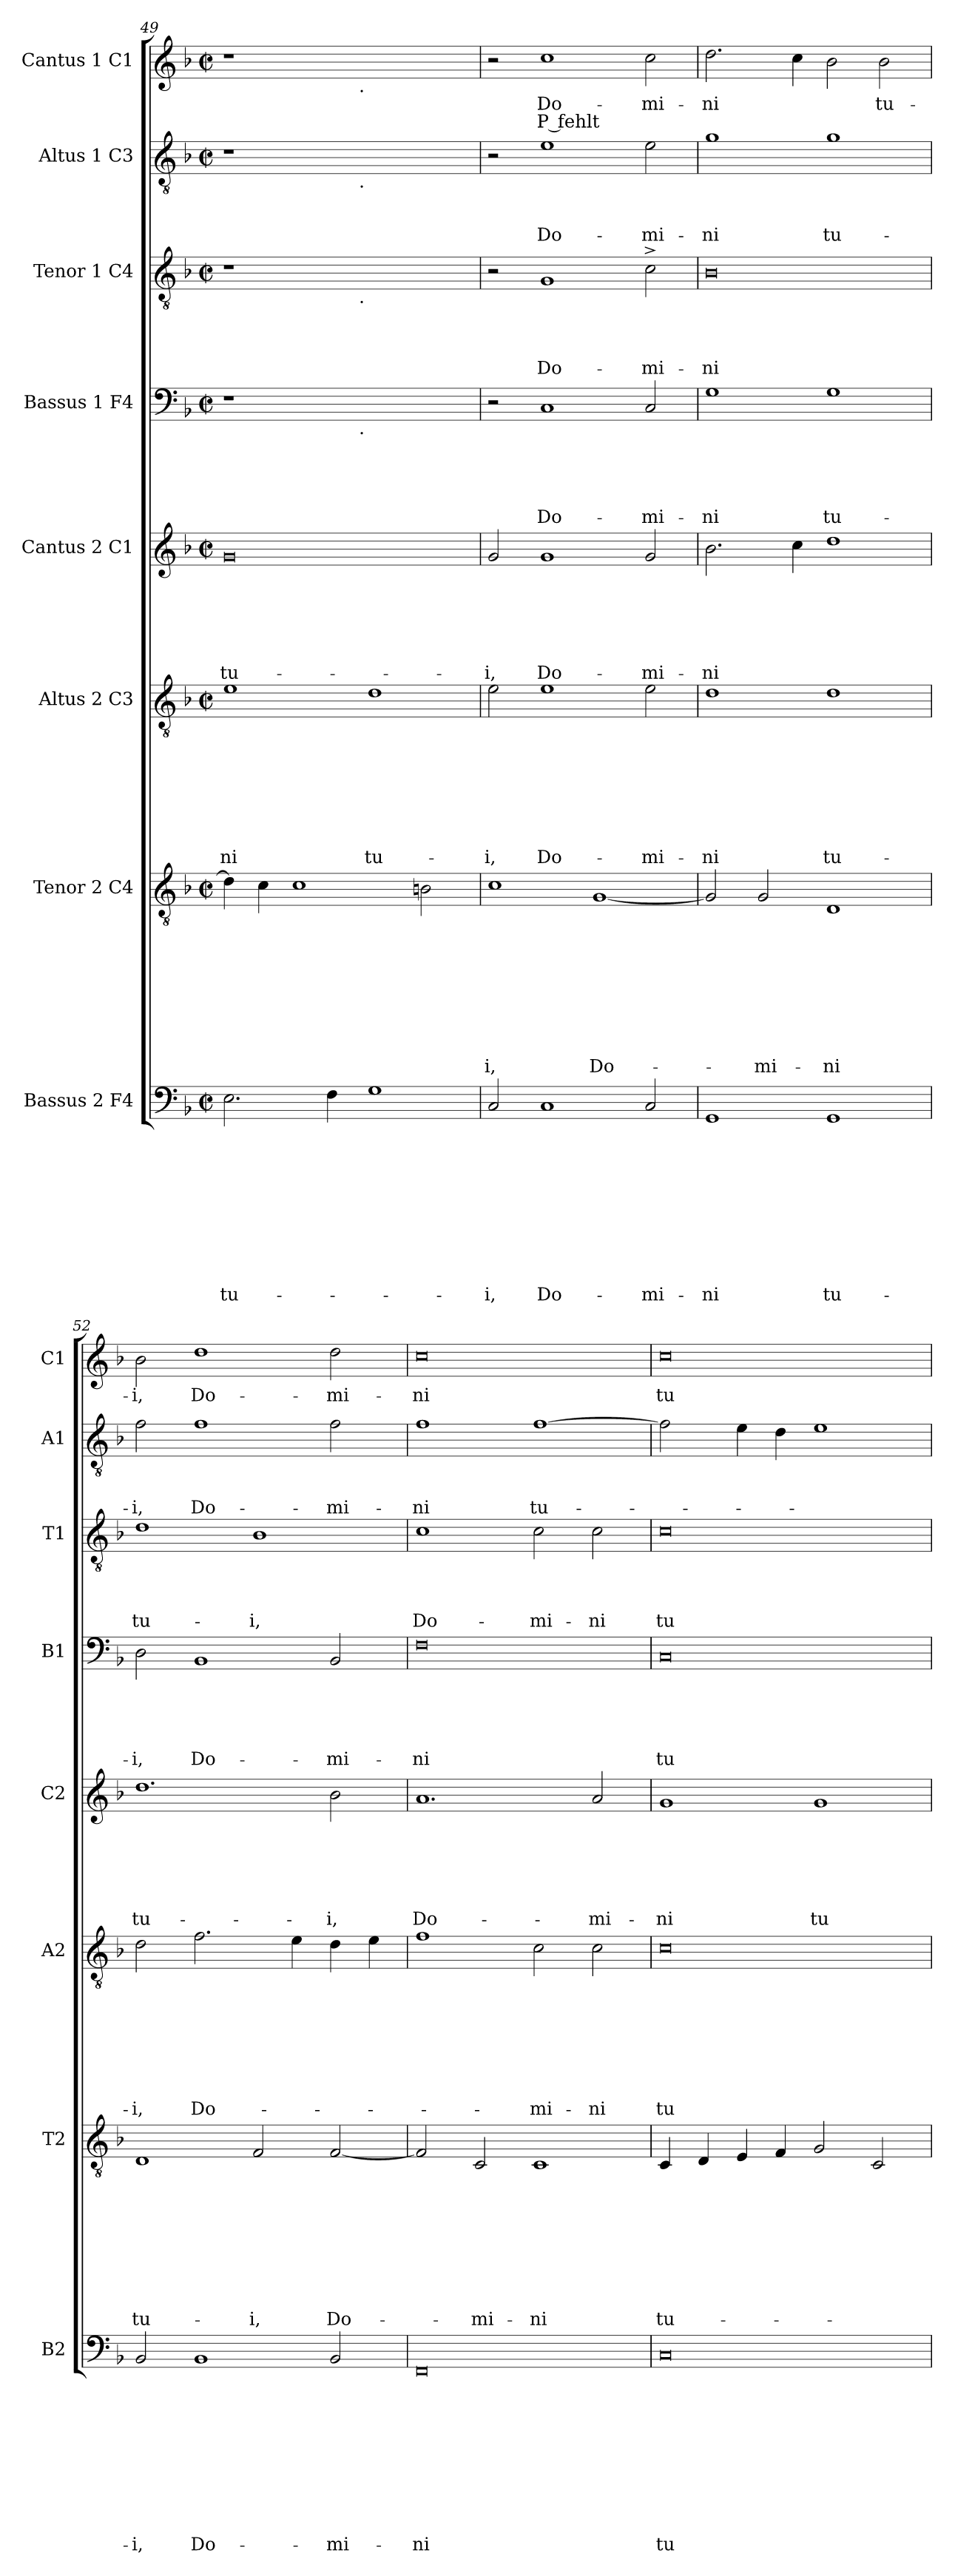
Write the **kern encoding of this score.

**kern	**text	**text	**text	**text	**text	**text	**text	**text	**text	**text	**kern	**text	**text	**text	**text	**text	**text	**text	**text	**text	**kern	**text	**text	**text	**text	**text	**text	**text	**text	**kern	**text	**text	**text	**text	**text	**text	**kern	**text	**text	**text	**text	**text	**kern	**text	**text	**text	**text	**kern	**text	**text	**text	**kern	**text	**text
*part8	*part8	*part8	*part8	*part8	*part8	*part8	*part8	*part8	*part8	*part8	*part7	*part7	*part7	*part7	*part7	*part7	*part7	*part7	*part7	*part7	*part6	*part6	*part6	*part6	*part6	*part6	*part6	*part6	*part6	*part5	*part5	*part5	*part5	*part5	*part5	*part5	*part4	*part4	*part4	*part4	*part4	*part4	*part3	*part3	*part3	*part3	*part3	*part2	*part2	*part2	*part2	*part1	*part1	*part1
*staff8	*staff8	*staff8	*staff8	*staff8	*staff8	*staff8	*staff8	*staff8	*staff8	*staff8	*staff7	*staff7	*staff7	*staff7	*staff7	*staff7	*staff7	*staff7	*staff7	*staff7	*staff6	*staff6	*staff6	*staff6	*staff6	*staff6	*staff6	*staff6	*staff6	*staff5	*staff5	*staff5	*staff5	*staff5	*staff5	*staff5	*staff4	*staff4	*staff4	*staff4	*staff4	*staff4	*staff3	*staff3	*staff3	*staff3	*staff3	*staff2	*staff2	*staff2	*staff2	*staff1	*staff1	*staff1
*I"Bassus 2 F4	*	*	*	*	*	*	*	*	*	*	*I"Tenor 2 C4	*	*	*	*	*	*	*	*	*	*I"Altus 2 C3	*	*	*	*	*	*	*	*	*I"Cantus 2 C1	*	*	*	*	*	*	*I"Bassus 1 F4	*	*	*	*	*	*I"Tenor 1 C4	*	*	*	*	*I"Altus 1 C3	*	*	*	*I"Cantus 1 C1	*	*
*I'B2	*	*	*	*	*	*	*	*	*	*	*I'T2	*	*	*	*	*	*	*	*	*	*I'A2	*	*	*	*	*	*	*	*	*I'C2	*	*	*	*	*	*	*I'B1	*	*	*	*	*	*I'T1	*	*	*	*	*I'A1	*	*	*	*I'C1	*	*
*clefF4	*	*	*	*	*	*	*	*	*	*	*clefGv2	*	*	*	*	*	*	*	*	*	*clefGv2	*	*	*	*	*	*	*	*	*clefG2	*	*	*	*	*	*	*clefF4	*	*	*	*	*	*clefGv2	*	*	*	*	*clefGv2	*	*	*	*clefG2	*	*
*k[b-]	*	*	*	*	*	*	*	*	*	*	*k[b-]	*	*	*	*	*	*	*	*	*	*k[b-]	*	*	*	*	*	*	*	*	*k[b-]	*	*	*	*	*	*	*k[b-]	*	*	*	*	*	*k[b-]	*	*	*	*	*k[b-]	*	*	*	*k[b-]	*	*
*F:	*	*	*	*	*	*	*	*	*	*	*F:	*	*	*	*	*	*	*	*	*	*F:	*	*	*	*	*	*	*	*	*F:	*	*	*	*	*	*	*F:	*	*	*	*	*	*F:	*	*	*	*	*F:	*	*	*	*F:	*	*
*M2/2	*	*	*	*	*	*	*	*	*	*	*M2/2	*	*	*	*	*	*	*	*	*	*M2/2	*	*	*	*	*	*	*	*	*M2/2	*	*	*	*	*	*	*M2/2	*	*	*	*	*	*M2/2	*	*	*	*	*M2/2	*	*	*	*M2/2	*	*
*met(c|)	*	*	*	*	*	*	*	*	*	*	*met(c|)	*	*	*	*	*	*	*	*	*	*met(c|)	*	*	*	*	*	*	*	*	*met(c|)	*	*	*	*	*	*	*met(c|)	*	*	*	*	*	*met(c|)	*	*	*	*	*met(c|)	*	*	*	*met(c|)	*	*
=49	=49	=49	=49	=49	=49	=49	=49	=49	=49	=49	=49	=49	=49	=49	=49	=49	=49	=49	=49	=49	=49	=49	=49	=49	=49	=49	=49	=49	=49	=49	=49	=49	=49	=49	=49	=49	=49	=49	=49	=49	=49	=49	=49	=49	=49	=49	=49	=49	=49	=49	=49	=49	=49	=49
!	!	!	!	!	!	!	!	!	!	!LO:LY:b	!	!	!	!	!	!	!	!	!	!	!	!	!	!	!	!	!	!	!LO:LY:b	!	!	!	!	!	!	!LO:LY:b	!	!	!	!	!	!	!	!	!	!	!	!	!	!	!	!	!	!
*	*	*	*	*	*	*	*	*	*	*	*	*	*	*	*	*	*	*	*	*	*	*	*	*	*	*	*	*	*	*	*	*	*	*	*	*	*^	*	*	*	*	*	*^	*	*	*	*	*^	*	*	*	*^	*	*
2.E\	.	.	.	.	.	.	.	.	.	tu-	4d\]	.	.	.	.	.	.	.	.	.	1e	.	.	.	.	.	.	.	-ni	0g	.	.	.	.	.	tu-	1r	2ryy	.	.	.	.	.	1r	2ryy	.	.	.	.	1r	2ryy	.	.	.	1r	2ryy	.	.
.	.	.	.	.	.	.	.	.	.	.	4c\	.	.	.	.	.	.	.	.	.	.	.	.	.	.	.	.	.	.	.	.	.	.	.	.	.	.	.	.	.	.	.	.	.	.	.	.	.	.	.	.	.	.	.	.	.	.	.
.	.	.	.	.	.	.	.	.	.	.	1c	.	.	.	.	.	.	.	.	.	.	.	.	.	.	.	.	.	.	.	.	.	.	.	.	.	.	4...ryy	.	.	.	.	.	.	4...ryy	.	.	.	.	.	4...ryy	.	.	.	.	4...ryy	.	.
4F\	.	.	.	.	.	.	.	.	.	.	.	.	.	.	.	.	.	.	.	.	.	.	.	.	.	.	.	.	.	.	.	.	.	.	.	.	.	.	.	.	.	.	.	.	.	.	.	.	.	.	.	.	.	.	.	.	.	.
!	!	!	!	!	!	!	!	!	!	!	!	!	!	!	!	!	!	!	!	!	!	!	!	!	!	!	!	!	!	!	!	!	!	!	!	!	!	!	!	!	!	!	!	!	!	!	!	!	!	!	!	!	!	!	!	!LO:TX:b:t=.	!	!
!	!	!	!	!	!	!	!	!	!	!	!	!	!	!	!	!	!	!	!	!	!	!	!	!	!	!	!	!	!	!	!	!	!	!	!	!	!	!	!	!	!	!	!	!	!	!	!	!	!	!	!LO:TX:b:t=.	!	!	!	!	!	!	!
!	!	!	!	!	!	!	!	!	!	!	!	!	!	!	!	!	!	!	!	!	!	!	!	!	!	!	!	!	!	!	!	!	!	!	!	!	!	!	!	!	!	!	!	!	!LO:TX:b:t=.	!	!	!	!	!	!	!	!	!	!	!	!	!
!	!	!	!	!	!	!	!	!	!	!	!	!	!	!	!	!	!	!	!	!	!	!	!	!	!	!	!	!	!	!	!	!	!	!	!	!	!	!LO:TX:b:t=.	!	!	!	!	!	!	!	!	!	!	!	!	!	!	!	!	!	!	!	!
.	.	.	.	.	.	.	.	.	.	.	.	.	.	.	.	.	.	.	.	.	.	.	.	.	.	.	.	.	.	.	.	.	.	.	.	.	.	1ryy	.	.	.	.	.	.	1ryy	.	.	.	.	.	1ryy	.	.	.	.	1ryy	.	.
!	!	!	!	!	!	!	!	!	!	!	!	!	!	!	!	!	!	!	!	!	!	!	!	!	!	!	!	!	!LO:LY:b	!	!	!	!	!	!	!	!	!	!	!	!	!	!	!	!	!	!	!	!	!	!	!	!	!	!	!	!	!
1G	.	.	.	.	.	.	.	.	.	.	.	.	.	.	.	.	.	.	.	.	1d	.	.	.	.	.	.	.	tu-	.	.	.	.	.	.	.	1ryy	.	.	.	.	.	.	1ryy	.	.	.	.	.	1ryy	.	.	.	.	1ryy	.	.	.
.	.	.	.	.	.	.	.	.	.	.	2Bn\	.	.	.	.	.	.	.	.	.	.	.	.	.	.	.	.	.	.	.	.	.	.	.	.	.	.	.	.	.	.	.	.	.	.	.	.	.	.	.	.	.	.	.	.	.	.	.
.	.	.	.	.	.	.	.	.	.	.	.	.	.	.	.	.	.	.	.	.	.	.	.	.	.	.	.	.	.	.	.	.	.	.	.	.	.	32ryy	.	.	.	.	.	.	32ryy	.	.	.	.	.	32ryy	.	.	.	.	32ryy	.	.
=50	=50	=50	=50	=50	=50	=50	=50	=50	=50	=50	=50	=50	=50	=50	=50	=50	=50	=50	=50	=50	=50	=50	=50	=50	=50	=50	=50	=50	=50	=50	=50	=50	=50	=50	=50	=50	=50	=50	=50	=50	=50	=50	=50	=50	=50	=50	=50	=50	=50	=50	=50	=50	=50	=50	=50	=50	=50	=50
!	!	!	!	!	!	!	!	!	!	!LO:LY:b	!	!	!	!	!	!	!	!	!	!LO:LY:b:rj	!	!	!	!	!	!	!	!	!LO:LY:b	!	!	!	!	!	!	!LO:LY:b	!	!	!	!	!	!	!	!	!	!	!	!	!	!	!	!	!	!	!	!	!	!
*	*	*	*	*	*	*	*	*	*	*	*	*	*	*	*	*	*	*	*	*	*	*	*	*	*	*	*	*	*	*	*	*	*	*	*	*	*v	*v	*	*	*	*	*	*	*	*	*	*	*	*v	*v	*	*	*	*v	*v	*	*
*	*	*	*	*	*	*	*	*	*	*	*	*	*	*	*	*	*	*	*	*	*	*	*	*	*	*	*	*	*	*	*	*	*	*	*	*	*	*	*	*	*	*	*v	*v	*	*	*	*	*	*	*	*	*	*	*
2C/	.	.	.	.	.	.	.	.	.	-i,	1c	.	.	.	.	.	.	.	.	-i,	2e\	.	.	.	.	.	.	.	-i,	2g/	.	.	.	.	.	-i,	2r	.	.	.	.	.	2r	.	.	.	.	2r	.	.	.	2r	.	.
!	!	!	!	!	!	!	!	!	!	!LO:LY:b	!	!	!	!	!	!	!	!	!	!	!	!	!	!	!	!	!	!	!LO:LY:b	!	!	!	!	!	!	!LO:LY:b	!	!	!	!	!	!LO:LY:b	!	!	!	!	!LO:LY:b	!	!	!	!LO:LY:b	!	!LO:LY:b	!LO:LY:b
1C	.	.	.	.	.	.	.	.	.	Do-	.	.	.	.	.	.	.	.	.	.	1e	.	.	.	.	.	.	.	Do-	1g	.	.	.	.	.	Do-	1C	.	.	.	.	Do-	1G	.	.	.	Do-	1e	.	.	Do-	1cc	Do-	P fehlt
!	!	!	!	!	!	!	!	!	!	!	!	!	!	!	!	!	!	!	!	!LO:LY:b	!	!	!	!	!	!	!	!	!	!	!	!	!	!	!	!	!	!	!	!	!	!	!	!	!	!	!	!	!	!	!	!	!	!
.	.	.	.	.	.	.	.	.	.	.	[<1G	.	.	.	.	.	.	.	.	Do-	.	.	.	.	.	.	.	.	.	.	.	.	.	.	.	.	.	.	.	.	.	.	.	.	.	.	.	.	.	.	.	.	.	.
!	!	!	!	!	!	!	!	!	!	!LO:LY:b	!	!	!	!	!	!	!	!	!	!	!	!	!	!	!	!	!	!	!LO:LY:b	!	!	!	!	!	!	!LO:LY:b	!	!	!	!	!	!LO:LY:b	!	!	!	!	!LO:LY:b	!	!	!	!LO:LY:b	!	!LO:LY:b	!
2C/	.	.	.	.	.	.	.	.	.	-mi-	.	.	.	.	.	.	.	.	.	.	2e\	.	.	.	.	.	.	.	-mi-	2g/	.	.	.	.	.	-mi-	2C/	.	.	.	.	-mi-	2c^>\	.	.	.	-mi-	2e\	.	.	-mi-	2cc\	-mi-	.
!!LO:LB:g=z
=51	=51	=51	=51	=51	=51	=51	=51	=51	=51	=51	=51	=51	=51	=51	=51	=51	=51	=51	=51	=51	=51	=51	=51	=51	=51	=51	=51	=51	=51	=51	=51	=51	=51	=51	=51	=51	=51	=51	=51	=51	=51	=51	=51	=51	=51	=51	=51	=51	=51	=51	=51	=51	=51	=51
!	!	!	!	!	!	!	!	!	!	!LO:LY:b	!	!	!	!	!	!	!	!	!	!	!	!	!	!	!	!	!	!	!LO:LY:b	!	!	!	!	!	!	!LO:LY:b	!	!	!	!	!	!LO:LY:b	!	!	!	!	!LO:LY:b	!	!	!	!LO:LY:b	!	!LO:LY:b	!
1GG	.	.	.	.	.	.	.	.	.	-ni	2G/]	.	.	.	.	.	.	.	.	.	1d	.	.	.	.	.	.	.	-ni	2.b-\	.	.	.	.	.	-ni	1G	.	.	.	.	-ni	0B-	.	.	.	-ni	1g	.	.	-ni	2.dd\	-ni	.
!	!	!	!	!	!	!	!	!	!	!	!	!	!	!	!	!	!	!	!	!LO:LY:b	!	!	!	!	!	!	!	!	!	!	!	!	!	!	!	!	!	!	!	!	!	!	!	!	!	!	!	!	!	!	!	!	!	!
.	.	.	.	.	.	.	.	.	.	.	2G/	.	.	.	.	.	.	.	.	-mi-	.	.	.	.	.	.	.	.	.	.	.	.	.	.	.	.	.	.	.	.	.	.	.	.	.	.	.	.	.	.	.	.	.	.
.	.	.	.	.	.	.	.	.	.	.	.	.	.	.	.	.	.	.	.	.	.	.	.	.	.	.	.	.	.	4cc\	.	.	.	.	.	.	.	.	.	.	.	.	.	.	.	.	.	.	.	.	.	4cc\	.	.
!	!	!	!	!	!	!	!	!	!	!LO:LY:b	!	!	!	!	!	!	!	!	!	!LO:LY:b	!	!	!	!	!	!	!	!	!LO:LY:b	!	!	!	!	!	!	!	!	!	!	!	!	!LO:LY:b	!	!	!	!	!	!	!	!	!LO:LY:b	!	!	!
1GG	.	.	.	.	.	.	.	.	.	tu-	1D	.	.	.	.	.	.	.	.	-ni	1d	.	.	.	.	.	.	.	tu-	1dd	.	.	.	.	.	.	1G	.	.	.	.	tu-	.	.	.	.	.	1g	.	.	tu-	2b-\	.	.
!	!	!	!	!	!	!	!	!	!	!	!	!	!	!	!	!	!	!	!	!	!	!	!	!	!	!	!	!	!	!	!	!	!	!	!	!	!	!	!	!	!	!	!	!	!	!	!	!	!	!	!	!	!LO:LY:b	!
.	.	.	.	.	.	.	.	.	.	.	.	.	.	.	.	.	.	.	.	.	.	.	.	.	.	.	.	.	.	.	.	.	.	.	.	.	.	.	.	.	.	.	.	.	.	.	.	.	.	.	.	2b-\	tu-	.
=52	=52	=52	=52	=52	=52	=52	=52	=52	=52	=52	=52	=52	=52	=52	=52	=52	=52	=52	=52	=52	=52	=52	=52	=52	=52	=52	=52	=52	=52	=52	=52	=52	=52	=52	=52	=52	=52	=52	=52	=52	=52	=52	=52	=52	=52	=52	=52	=52	=52	=52	=52	=52	=52	=52
!	!	!	!	!	!	!	!	!	!	!LO:LY:b	!	!	!	!	!	!	!	!	!	!LO:LY:b	!	!	!	!	!	!	!	!	!LO:LY:b	!	!	!	!	!	!	!LO:LY:b	!	!	!	!	!	!LO:LY:b	!	!	!	!	!LO:LY:b	!	!	!	!LO:LY:b	!	!LO:LY:b	!
2BB-/	.	.	.	.	.	.	.	.	.	-i,	1D	.	.	.	.	.	.	.	.	tu-	2d\	.	.	.	.	.	.	.	-i,	1.dd	.	.	.	.	.	tu-	2D\	.	.	.	.	-i,	1d	.	.	.	tu-	2f\	.	.	-i,	2b-\	-i,	.
!	!	!	!	!	!	!	!	!	!	!LO:LY:b	!	!	!	!	!	!	!	!	!	!	!	!	!	!	!	!	!	!	!LO:LY:b	!	!	!	!	!	!	!	!	!	!	!	!	!LO:LY:b	!	!	!	!	!	!	!	!	!LO:LY:b	!	!LO:LY:b	!
1BB-	.	.	.	.	.	.	.	.	.	Do-	.	.	.	.	.	.	.	.	.	.	2.f\	.	.	.	.	.	.	.	Do-	.	.	.	.	.	.	.	1BB-	.	.	.	.	Do-	.	.	.	.	.	1f	.	.	Do-	1dd	Do-	.
!	!	!	!	!	!	!	!	!	!	!	!	!	!	!	!	!	!	!	!	!LO:LY:b	!	!	!	!	!	!	!	!	!	!	!	!	!	!	!	!	!	!	!	!	!	!	!	!	!	!	!LO:LY:b:rj	!	!	!	!	!	!	!
.	.	.	.	.	.	.	.	.	.	.	2F/	.	.	.	.	.	.	.	.	-i,	.	.	.	.	.	.	.	.	.	.	.	.	.	.	.	.	.	.	.	.	.	.	1B-	.	.	.	-i,	.	.	.	.	.	.	.
.	.	.	.	.	.	.	.	.	.	.	.	.	.	.	.	.	.	.	.	.	4e\	.	.	.	.	.	.	.	.	.	.	.	.	.	.	.	.	.	.	.	.	.	.	.	.	.	.	.	.	.	.	.	.	.
!	!	!	!	!	!	!	!	!	!	!LO:LY:b	!	!	!	!	!	!	!	!	!	!LO:LY:b	!	!	!	!	!	!	!	!	!	!	!	!	!	!	!	!LO:LY:b	!	!	!	!	!	!LO:LY:b	!	!	!	!	!	!	!	!	!LO:LY:b	!	!LO:LY:b	!
2BB-/	.	.	.	.	.	.	.	.	.	-mi-	[<2F/	.	.	.	.	.	.	.	.	Do-	4d\	.	.	.	.	.	.	.	.	2b-\	.	.	.	.	.	-i,	2BB-/	.	.	.	.	-mi-	.	.	.	.	.	2f\	.	.	-mi-	2dd\	-mi-	.
.	.	.	.	.	.	.	.	.	.	.	.	.	.	.	.	.	.	.	.	.	4e\	.	.	.	.	.	.	.	.	.	.	.	.	.	.	.	.	.	.	.	.	.	.	.	.	.	.	.	.	.	.	.	.	.
=53	=53	=53	=53	=53	=53	=53	=53	=53	=53	=53	=53	=53	=53	=53	=53	=53	=53	=53	=53	=53	=53	=53	=53	=53	=53	=53	=53	=53	=53	=53	=53	=53	=53	=53	=53	=53	=53	=53	=53	=53	=53	=53	=53	=53	=53	=53	=53	=53	=53	=53	=53	=53	=53	=53
!	!	!	!	!	!	!	!	!	!	!LO:LY:b	!	!	!	!	!	!	!	!	!	!	!	!	!	!	!	!	!	!	!	!	!	!	!	!	!	!LO:LY:b	!	!	!	!	!	!LO:LY:b	!	!	!	!	!LO:LY:b	!	!	!	!LO:LY:b	!	!LO:LY:b	!
0FF	.	.	.	.	.	.	.	.	.	-ni	2F/]	.	.	.	.	.	.	.	.	.	1f	.	.	.	.	.	.	.	.	1.a	.	.	.	.	.	Do-	0F	.	.	.	.	-ni	1c	.	.	.	Do-	1f	.	.	-ni	0cc	-ni	.
!	!	!	!	!	!	!	!	!	!	!	!	!	!	!	!	!	!	!	!	!LO:LY:b	!	!	!	!	!	!	!	!	!	!	!	!	!	!	!	!	!	!	!	!	!	!	!	!	!	!	!	!	!	!	!	!	!	!
.	.	.	.	.	.	.	.	.	.	.	2C/	.	.	.	.	.	.	.	.	-mi-	.	.	.	.	.	.	.	.	.	.	.	.	.	.	.	.	.	.	.	.	.	.	.	.	.	.	.	.	.	.	.	.	.	.
!	!	!	!	!	!	!	!	!	!	!	!	!	!	!	!	!	!	!	!	!LO:LY:b	!	!	!	!	!	!	!	!	!LO:LY:b	!	!	!	!	!	!	!	!	!	!	!	!	!	!	!	!	!	!LO:LY:b	!	!	!	!LO:LY:b	!	!	!
.	.	.	.	.	.	.	.	.	.	.	1C	.	.	.	.	.	.	.	.	-ni	2c\	.	.	.	.	.	.	.	-mi-	.	.	.	.	.	.	.	.	.	.	.	.	.	2c\	.	.	.	-mi-	[>1f	.	.	tu-	.	.	.
!	!	!	!	!	!	!	!	!	!	!	!	!	!	!	!	!	!	!	!	!	!	!	!	!	!	!	!	!	!LO:LY:b	!	!	!	!	!	!	!LO:LY:b	!	!	!	!	!	!	!	!	!	!	!LO:LY:b	!	!	!	!	!	!	!
.	.	.	.	.	.	.	.	.	.	.	.	.	.	.	.	.	.	.	.	.	2c\	.	.	.	.	.	.	.	-ni	2a/	.	.	.	.	.	-mi-	.	.	.	.	.	.	2c\	.	.	.	-ni	.	.	.	.	.	.	.
=54	=54	=54	=54	=54	=54	=54	=54	=54	=54	=54	=54	=54	=54	=54	=54	=54	=54	=54	=54	=54	=54	=54	=54	=54	=54	=54	=54	=54	=54	=54	=54	=54	=54	=54	=54	=54	=54	=54	=54	=54	=54	=54	=54	=54	=54	=54	=54	=54	=54	=54	=54	=54	=54	=54
!	!	!	!	!	!	!	!	!	!	!LO:LY:b	!	!	!	!	!	!	!	!	!	!LO:LY:b	!	!	!	!	!	!	!	!	!LO:LY:b	!	!	!	!	!	!	!LO:LY:b	!	!	!	!	!	!LO:LY:b	!	!	!	!	!LO:LY:b	!	!	!	!	!	!LO:LY:b	!
0C	.	.	.	.	.	.	.	.	.	tu-	4C/	.	.	.	.	.	.	.	.	tu-	0c	.	.	.	.	.	.	.	tu-	1g	.	.	.	.	.	-ni	0C	.	.	.	.	tu-	0c	.	.	.	tu-	2f\]	.	.	.	0cc	tu-	.
.	.	.	.	.	.	.	.	.	.	.	4D/	.	.	.	.	.	.	.	.	.	.	.	.	.	.	.	.	.	.	.	.	.	.	.	.	.	.	.	.	.	.	.	.	.	.	.	.	.	.	.	.	.	.	.
.	.	.	.	.	.	.	.	.	.	.	4E/	.	.	.	.	.	.	.	.	.	.	.	.	.	.	.	.	.	.	.	.	.	.	.	.	.	.	.	.	.	.	.	.	.	.	.	.	4e\	.	.	.	.	.	.
.	.	.	.	.	.	.	.	.	.	.	4F/	.	.	.	.	.	.	.	.	.	.	.	.	.	.	.	.	.	.	.	.	.	.	.	.	.	.	.	.	.	.	.	.	.	.	.	.	4d\	.	.	.	.	.	.
!	!	!	!	!	!	!	!	!	!	!	!	!	!	!	!	!	!	!	!	!	!	!	!	!	!	!	!	!	!	!	!	!	!	!	!	!LO:LY:b	!	!	!	!	!	!	!	!	!	!	!	!	!	!	!	!	!	!
.	.	.	.	.	.	.	.	.	.	.	2G/	.	.	.	.	.	.	.	.	.	.	.	.	.	.	.	.	.	.	1g	.	.	.	.	.	tu-	.	.	.	.	.	.	.	.	.	.	.	1e	.	.	.	.	.	.
.	.	.	.	.	.	.	.	.	.	.	2C/	.	.	.	.	.	.	.	.	.	.	.	.	.	.	.	.	.	.	.	.	.	.	.	.	.	.	.	.	.	.	.	.	.	.	.	.	.	.	.	.	.	.	.
=	=	=	=	=	=	=	=	=	=	=	=	=	=	=	=	=	=	=	=	=	=	=	=	=	=	=	=	=	=	=	=	=	=	=	=	=	=	=	=	=	=	=	=	=	=	=	=	=	=	=	=	=	=	=
*-	*-	*-	*-	*-	*-	*-	*-	*-	*-	*-	*-	*-	*-	*-	*-	*-	*-	*-	*-	*-	*-	*-	*-	*-	*-	*-	*-	*-	*-	*-	*-	*-	*-	*-	*-	*-	*-	*-	*-	*-	*-	*-	*-	*-	*-	*-	*-	*-	*-	*-	*-	*-	*-	*-
